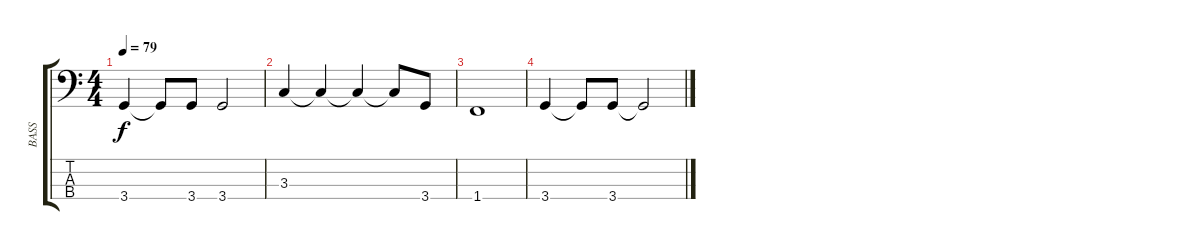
\track ("BASS" "BASS") {instrument electricbassfinger}
\staff {score tabs}
\tuning (G2 D2 A1 E1) {hide}
\ts (4 4)
\tempo 79
\clef f4
\ks c
3.4.4{dy f volume 2} 3.4{t}.8 3.4.8 3.4.2 |
3.3.4 3.3{t}.4 3.3{t}.4 3.3{t}.8 3.4.8 |
1.4.1 |
3.4.4 3.4{t}.8 3.4.8 3.4{t}.2
